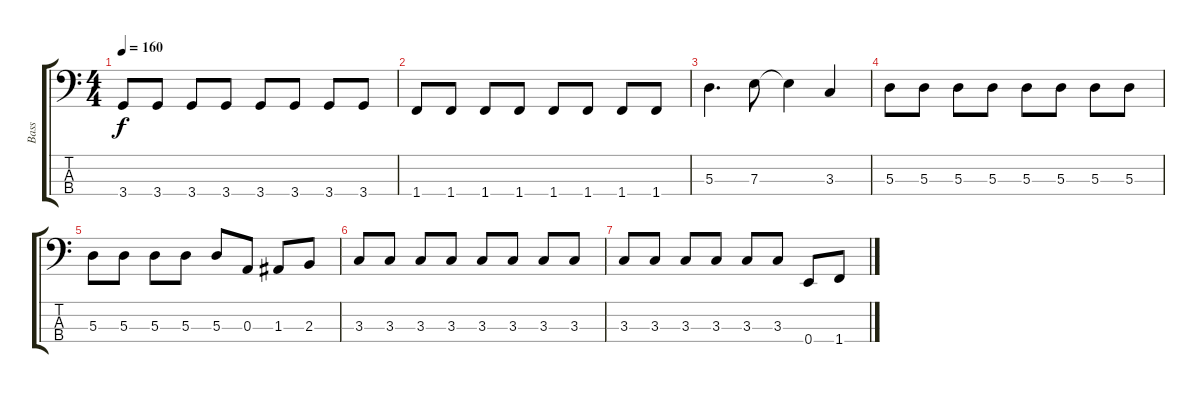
\track ("Bass" "Bass") {instrument electricbassfinger}
\staff {score tabs}
\tuning (G2 D2 A1 E1) {hide}
\ts (4 4)
\tempo 160
\clef f4
\ks c
3.4.8{dy f} 3.4.8 3.4.8 3.4.8 3.4.8 3.4.8 3.4.8 3.4.8 |
1.4.8 1.4.8 1.4.8 1.4.8 1.4.8 1.4.8 1.4.8 1.4.8 |
5.3.4{d} 7.3.8 7.3{t}.4 3.3.4 |
5.3.8 5.3.8 5.3.8 5.3.8 5.3.8 5.3.8 5.3.8 5.3.8 |
5.3.8 5.3.8 5.3.8 5.3.8 5.3.8 0.3.8 1.3.8 2.3.8 |
3.3.8 3.3.8 3.3.8 3.3.8 3.3.8 3.3.8 3.3.8 3.3.8 |
3.3.8 3.3.8 3.3.8 3.3.8 3.3.8 3.3.8 0.4.8 1.4.8
